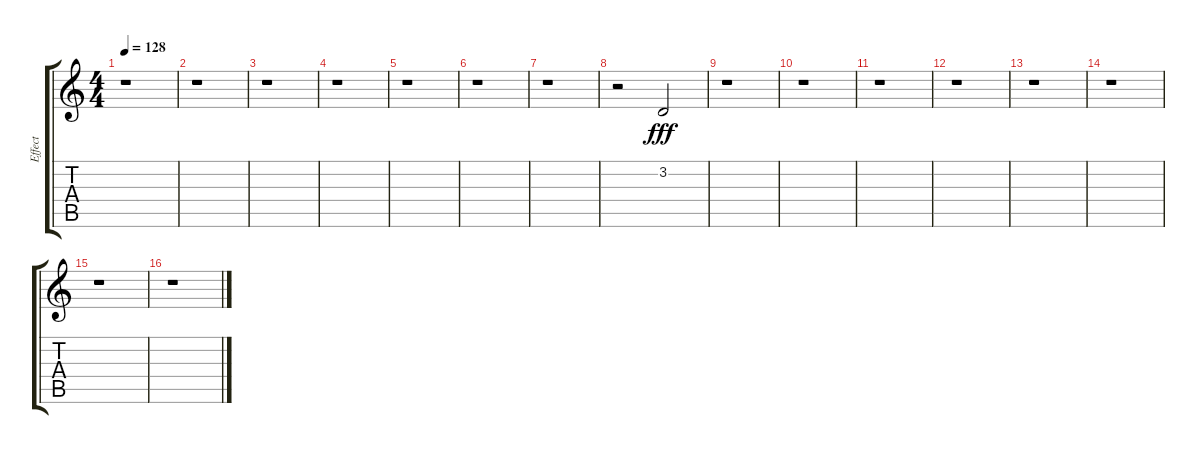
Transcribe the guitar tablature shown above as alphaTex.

\track ("Effect" "Effect") {instrument seashore}
\staff {score tabs}
\tuning (E4 B3 G3 D3 A2 E2) {hide}
\ts (4 4)
\tempo 128
\clef g2
\ks c
r.1{dy fff instrument seashore} |
r.1 |
r.1 |
r.1 |
r.1 |
r.1 |
r.1 |
r.2 3.2.2{balance 0} |
r.1 |
r.1 |
r.1 |
r.1 |
r.1 |
r.1 |
r.1 |
r.1
